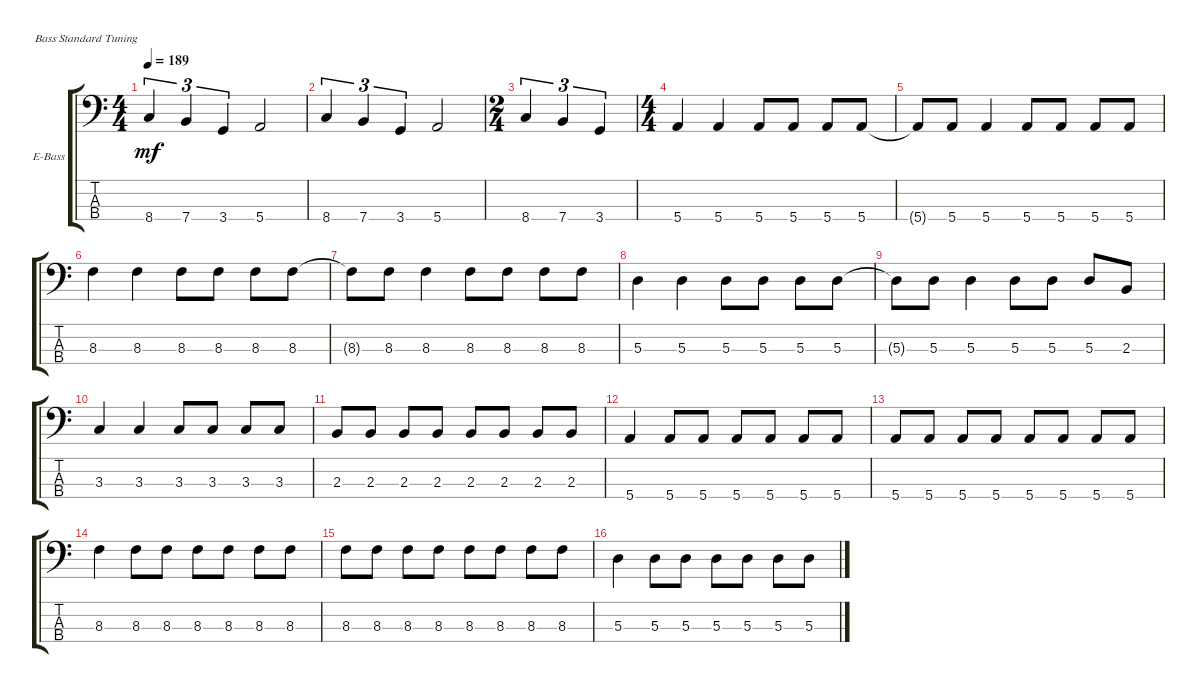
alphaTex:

\defaultSystemsLayout 4
\bracketExtendMode groupsimilarinstruments
\firstSystemTrackNameOrientation horizontal
\otherSystemsTrackNameOrientation horizontal
\track ("Electric Bass" "E-Bass") {instrument electricbassfinger}
\staff {score tabs}
\tuning (G2 D2 A1 E1)
\ts (4 4)
\tempo 189
\clef f4
\ks c
8.4.4{tu (3 2) dy mf instrument electricbassfinger} 7.4.4{tu (3 2)} 3.4.4{tu (3 2)} 5.4.2 |
8.4.4{tu (3 2)} 7.4.4{tu (3 2)} 3.4.4{tu (3 2)} 5.4.2 |
\ts (2 4)
8.4.4{tu (3 2)} 7.4.4{tu (3 2)} 3.4.4{tu (3 2)} |
\ts (4 4)
5.4.4 5.4.4 5.4.8 5.4.8 5.4.8 5.4.8 |
5.4{t}.8 5.4.8 5.4.4 5.4.8 5.4.8 5.4.8 5.4.8 |
8.3.4 8.3.4 8.3.8 8.3.8 8.3.8 8.3.8 |
8.3{t}.8 8.3.8 8.3.4 8.3.8 8.3.8 8.3.8 8.3.8 |
5.3.4 5.3.4 5.3.8 5.3.8 5.3.8 5.3.8 |
5.3{t}.8 5.3.8 5.3.4 5.3.8 5.3.8 5.3.8 2.3.8 |
3.3.4 3.3.4 3.3.8 3.3.8 3.3.8 3.3.8 |
2.3.8 2.3.8 2.3.8 2.3.8 2.3.8 2.3.8 2.3.8 2.3.8 |
5.4.4 5.4.8 5.4.8 5.4.8 5.4.8 5.4.8 5.4.8 |
5.4.8 5.4.8 5.4.8 5.4.8 5.4.8 5.4.8 5.4.8 5.4.8 |
8.3.4 8.3.8 8.3.8 8.3.8 8.3.8 8.3.8 8.3.8 |
8.3.8 8.3.8 8.3.8 8.3.8 8.3.8 8.3.8 8.3.8 8.3.8 |
5.3.4 5.3.8 5.3.8 5.3.8 5.3.8 5.3.8 5.3.8
